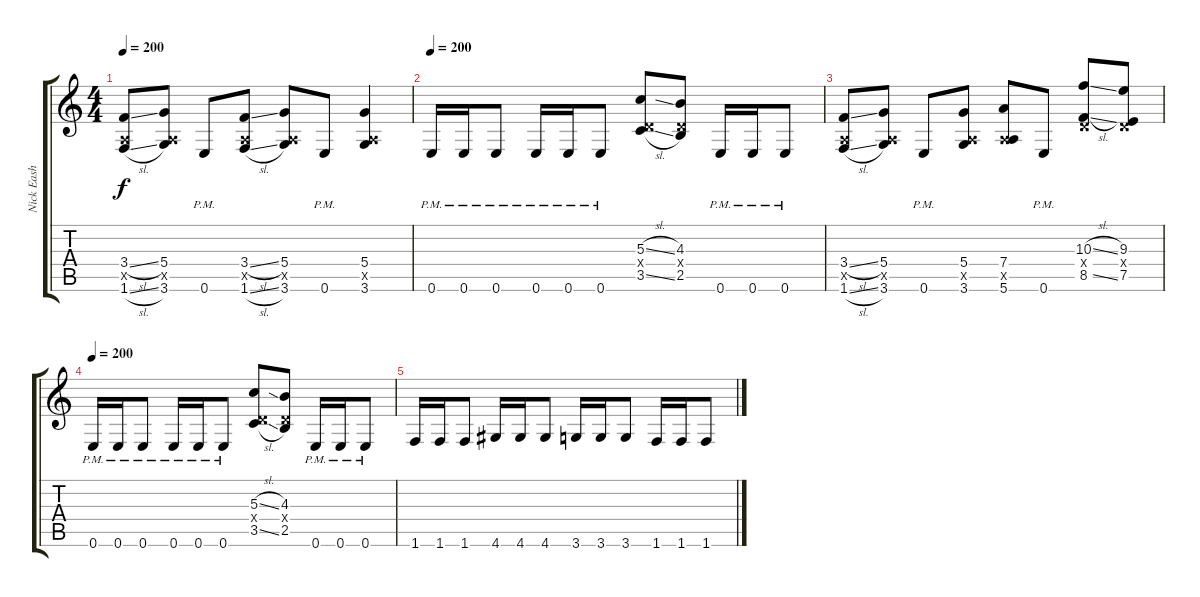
\track ("Nick Eash" "Nick Eash") {instrument distortionguitar}
\staff {score tabs}
\tuning (E4 B3 G3 D3 A2 E2) {hide}
\ts (4 4)
\tempo 200
\clef g2
\ks c
(3.4{sl} 0.5{x} 1.6{sl}).8{dy f} (5.4 0.5{x} 3.6).8 0.6{pm}.8 (3.4{sl} 0.5{x} 1.6{sl}).8 (5.4 0.5{x} 3.6).8 0.6{pm}.8 (5.4 0.5{x} 3.6).4 |
\tempo 200
0.6{pm}.16 0.6{pm}.16 0.6{pm}.8 0.6{pm}.16 0.6{pm}.16 0.6{pm}.8 (5.3{sl} 0.4{x} 3.5{sl}).8 (4.3 0.4{x} 2.5).8 0.6{pm}.16 0.6{pm}.16 0.6{pm}.8 |
(3.4{sl} 0.5{x} 1.6{sl}).8 (5.4 0.5{x} 3.6).8 0.6{pm}.8 (5.4 0.5{x} 3.6).8 (7.4 0.5{x} 5.6).8 0.6{pm}.8 (10.3{sl} 0.4{x} 8.5{sl}).8 (9.3 0.4{x} 7.5).8 |
\tempo 200
0.6{pm}.16 0.6{pm}.16 0.6{pm}.8 0.6{pm}.16 0.6{pm}.16 0.6{pm}.8 (5.3{sl} 0.4{x} 3.5{sl}).8 (4.3 0.4{x} 2.5).8 0.6{pm}.16 0.6{pm}.16 0.6{pm}.8 |
1.6.16 1.6.16 1.6.8 4.6.16 4.6.16 4.6.8 3.6.16 3.6.16 3.6.8 1.6.16 1.6.16 1.6.8
